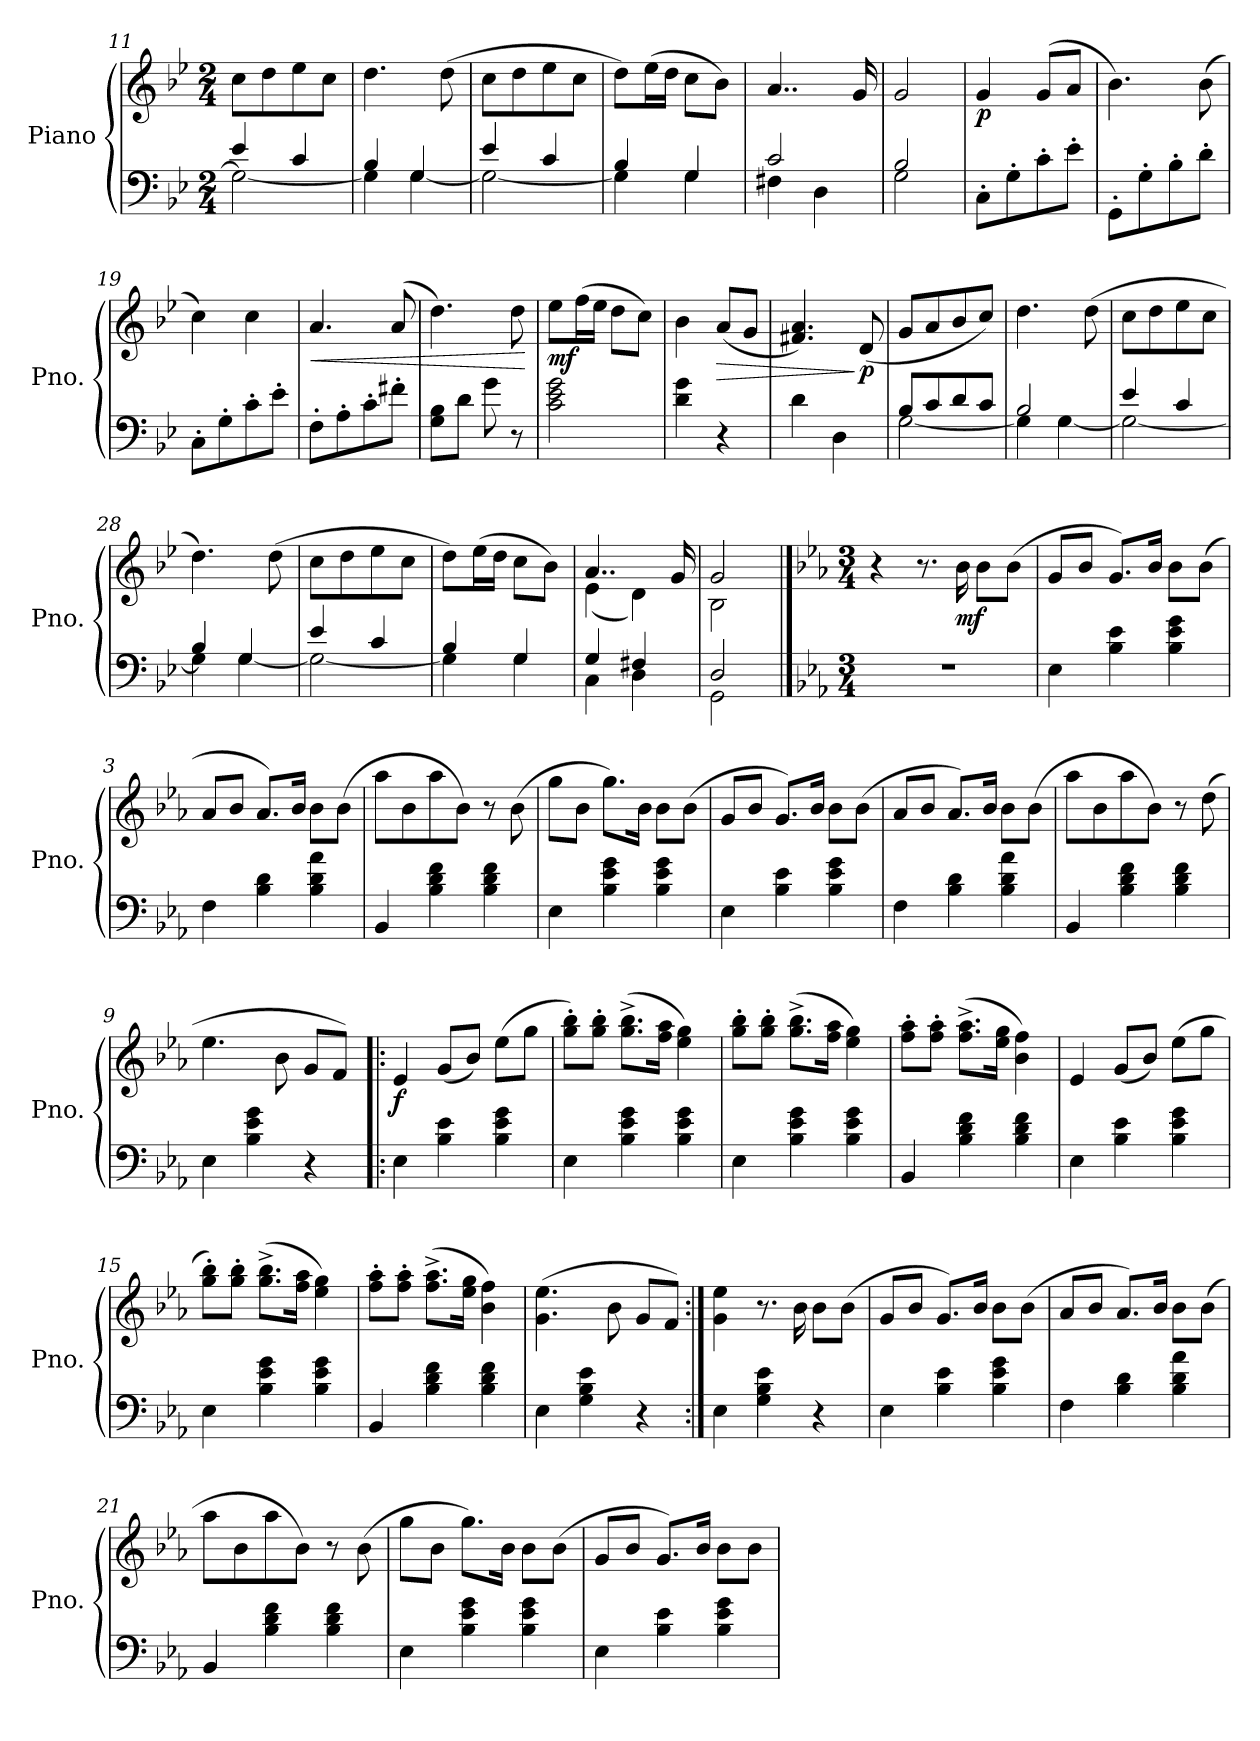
**kern	**kern	**dynam
*part1	*part1	*part1
*staff2	*staff1	*staff1/2
*I"Piano	*	*
*I'Pno.	*	*
*clefF4	*clefG2	*
*k[b-e-]	*k[b-e-]	*
*M2/4	*M2/4	*
=11	=11	=11
*^	*	*
4e-/	2G\_	8cc\L	.
.	.	8dd\	.
4c/	.	8ee-\	.
.	.	8cc\J	.
=12	=12	=12	=12
4B-/	4G\]	4.dd\	.
4G/	[4G\	.	.
.	.	(>8dd\	.
=13	=13	=13	=13
4e-/	2G\_	8cc\L	.
.	.	8dd\	.
4c/	.	8ee-\	.
.	.	8cc\J	.
=14	=14	=14	=14
4B-/	4G\]	8dd\L)	.
.	.	(>16ee-\L	.
.	.	16dd\JJ	.
4G/	4G\	8cc\L	.
.	.	8b-\J)	.
=15	=15	=15	=15
2c/	4F#X\	4..a/	.
.	4D\	.	.
.	.	16g/	.
=16	=16	=16	=16
2B-/	2G\	2g/	.
=17	=17	=17	=17
!	!	!	!LO:DY:b
*v	*v	*	*
8C'\L	4g/	p
8G'\	.	.
8c'\	(<8g/L	.
8e-'\J	8a/J	.
=18	=18	=18
8GG'\L	4.b-\)	.
8G'\	.	.
8B-'\	.	.
8d'\J	(>8b-\	.
!!LO:LB:g=z
=19	=19	=19
8C'\L	4cc\)	.
8G'\	.	.
8c'\	4cc\	.
8e-'\J	.	.
=20	=20	=20
!	!	!LO:HP:b
8F'\L	4.a/	<
8A'\	.	.
8c'\	.	.
8f#X'\J	(<8a/	.
=21	=21	=21
8G\ 8B-\L	4.dd\)	.
8d\J	.	.
8g\	.	.
8r	8dd\	.
.	.	[
=22	=22	=22
!	!	!LO:DY:b
2c\ 2e-\ 2g\	8ee-\L	mf
.	(>16ff\L	.
.	16ee-\JJ	.
.	8dd\L	.
.	8cc\J)	.
=23	=23	=23
4d\ 4g\	4b-\	.
!	!	!LO:HP:b
4r	(<8a/L	>
.	8g/J	.
=24	=24	=24
4d\	4.f#X/ 4.a/)	.
4D\	.	.
!	!	!LO:DY:n=1:b
.	(<8d/	] p
=25	=25	=25
*^	*	*
8B-/L	[2G\	8g/L	.
8c/	.	8a/	.
8d/	.	8b-/	.
8c/J	.	8cc/J)	.
!!LO:LB:g=z
=26	=26	=26	=26
2B-/	4G\]	4.dd\	.
.	[4G\	.	.
.	.	(>8dd\	.
=27	=27	=27	=27
4e-/	2G\_	8cc\L	.
.	.	8dd\	.
4c/	.	8ee-\	.
.	.	8cc\J	.
=28	=28	=28	=28
4B-/	4G\]	4.dd\)	.
4G/	[4G\	.	.
.	.	(>8dd\	.
=29	=29	=29	=29
4e-/	2G\_	8cc\L	.
.	.	8dd\	.
4c/	.	8ee-\	.
.	.	8cc\J	.
=30	=30	=30	=30
4B-/	4G\]	8dd\L)	.
.	.	(>16ee-\L	.
.	.	16dd\JJ	.
4G/	4G\	8cc\L	.
.	.	8b-\J)	.
=31	=31	=31	=31
*	*	*^	*
4G/	4C\	4..a/	(<4e-\	.
4F#X/	4D\	.	4d\)	.
.	.	16g/	.	.
=32	=32	=32	=32	=32
2D/	2GG\	2g/	2B-\	.
*v	*v	*	*	*
*	*v	*v	*
!!LO:PB:g=z
==1	==1	==1
*k[b-e-a-]	*k[b-e-a-]	*
*M3/4	*M3/4	*
*^	*^	*
!	!	!LO:TX:a:B:t=Molto moderato	!	!
*v	*v	*	*	*
*	*v	*v	*
2.r	4r	.
.	8.r	.
!	!	!LO:DY:b
.	16b-\	mf
.	8b-\L	.
.	(<8b-\J	.
=2	=2	=2
4E-\	8g/L	.
.	8b-/J	.
4B-\ 4e-\	8.g/L)	.
.	16b-/Jk	.
4B-\ 4e-\ 4g\	8b-\L	.
.	(<8b-\J	.
=3	=3	=3
4F\	8a-/L	.
.	8b-/J	.
4B-\ 4d\	8.a-/L)	.
.	16b-/Jk	.
4B-\ 4d\ 4a-\	8b-\L	.
.	(>8b-\J	.
=4	=4	=4
4BB-/	8aa-\L	.
.	8b-\	.
4B-\ 4d\ 4f\	8aa-\	.
.	8b-\J)	.
4B-\ 4d\ 4f\	8r	.
.	(>8b-\	.
=5	=5	=5
4E-\	8gg\L	.
.	8b-\J	.
4B-\ 4e-\ 4g\	8.gg\L)	.
.	16b-\Jk	.
4B-\ 4e-\ 4g\	8b-\L	.
.	(<8b-\J	.
!!LO:LB:g=z
=6	=6	=6
4E-\	8g/L	.
.	8b-/J	.
4B-\ 4e-\	8.g/L)	.
.	16b-/Jk	.
4B-\ 4e-\ 4g\	8b-\L	.
.	(>8b-\J	.
=7	=7	=7
4F\	8a-/L	.
.	8b-/J	.
4B-\ 4d\	8.a-/L)	.
.	16b-/Jk	.
4B-\ 4d\ 4a-\	8b-\L	.
.	(>8b-\J	.
=8	=8	=8
4BB-/	8aa-\L	.
.	8b-\	.
4B-\ 4d\ 4f\	8aa-\	.
.	8b-\J)	.
4B-\ 4d\ 4f\	8r	.
.	(>8dd\	.
=9	=9	=9
4E-\	4.ee-\	.
4B-\ 4e-\ 4g\	.	.
.	8b-\	.
4r	8g/L	.
.	8f/J)	.
=10!|:	=10!|:	=10!|:
!	!	!LO:DY:b
4E-\	4e-/	f
4B-\ 4e-\	(<8g/L	.
.	8b-/J)	.
4B-\ 4e-\ 4g\	(>8ee-\L	.
.	8gg\J	.
=11	=11	=11
4E-\	8gg\' 8bb-\'L)	.
.	8gg\' 8bb-\'J	.
4B-\ 4e-\ 4g\	(>8.gg\^ 8.bb-\^L	.
.	16ff\ 16aa-\Jk	.
4B-\ 4e-\ 4g\	4ee-\ 4gg\)	.
!!LO:LB:g=z
=12	=12	=12
4E-\	8gg\' 8bb-\'L	.
.	8gg\' 8bb-\'J	.
4B-\ 4e-\ 4g\	(>8.gg\^ 8.bb-\^L	.
.	16ff\ 16aa-\Jk	.
4B-\ 4e-\ 4g\	4ee-\ 4gg\)	.
=13	=13	=13
4BB-/	8ff\' 8aa-\'L	.
.	8ff\' 8aa-\'J	.
4B-\ 4d\ 4f\	(>8.ff\^ 8.aa-\^L	.
.	16ee-\ 16gg\Jk	.
4B-\ 4d\ 4f\	4b-\ 4ff\)	.
=14	=14	=14
4E-\	4e-/	.
4B-\ 4e-\	(<8g/L	.
.	8b-/J)	.
4B-\ 4e-\ 4g\	(>8ee-\L	.
.	8gg\J	.
=15	=15	=15
4E-\	8gg\' 8bb-\'L)	.
.	8gg\' 8bb-\'J	.
4B-\ 4e-\ 4g\	(>8.gg\^ 8.bb-\^L	.
.	16ff\ 16aa-\Jk	.
4B-\ 4e-\ 4g\	4ee-\ 4gg\)	.
=16	=16	=16
4BB-/	8ff\' 8aa-\'L	.
.	8ff\' 8aa-\'J	.
4B-\ 4d\ 4f\	(>8.ff\^ 8.aa-\^L	.
.	16ee-\ 16gg\Jk	.
4B-\ 4d\ 4f\	4b-\ 4ff\)	.
=17	=17	=17
4E-\	(>4.g\ 4.ee-\	.
4G\ 4B-\ 4e-\	.	.
.	8b-\	.
4r	8g/L	.
.	8f/J)	.
!!LO:LB:g=z
=18:|!	=18:|!	=18:|!
4E-\	4g\ 4ee-\	.
4G\ 4B-\ 4e-\	8.r	.
.	16b-\	.
4r	8b-\L	.
.	(<8b-\J	.
=19	=19	=19
4E-\	8g/L	.
.	8b-/J	.
4B-\ 4e-\	8.g/L)	.
.	16b-/Jk	.
4B-\ 4e-\ 4g\	8b-\L	.
.	(<8b-\J	.
=20	=20	=20
4F\	8a-/L	.
.	8b-/J	.
4B-\ 4d\	8.a-/L)	.
.	16b-/Jk	.
4B-\ 4d\ 4a-\	8b-\L	.
.	(>8b-\J	.
=21	=21	=21
4BB-/	8aa-\L	.
.	8b-\	.
4B-\ 4d\ 4f\	8aa-\	.
.	8b-\J)	.
4B-\ 4d\ 4f\	8r	.
.	(>8b-\	.
=22	=22	=22
4E-\	8gg\L	.
.	8b-\J	.
4B-\ 4e-\ 4g\	8.gg\L)	.
.	16b-\Jk	.
4B-\ 4e-\ 4g\	8b-\L	.
.	(<8b-\J	.
!!LO:LB:g=z
=23	=23	=23
4E-\	8g/L	.
.	8b-/J	.
4B-\ 4e-\	8.g/L)	.
.	16b-/Jk	.
4B-\ 4e-\ 4g\	8b-\L	.
.	8b-\J	.
=	=	=
*-	*-	*-
